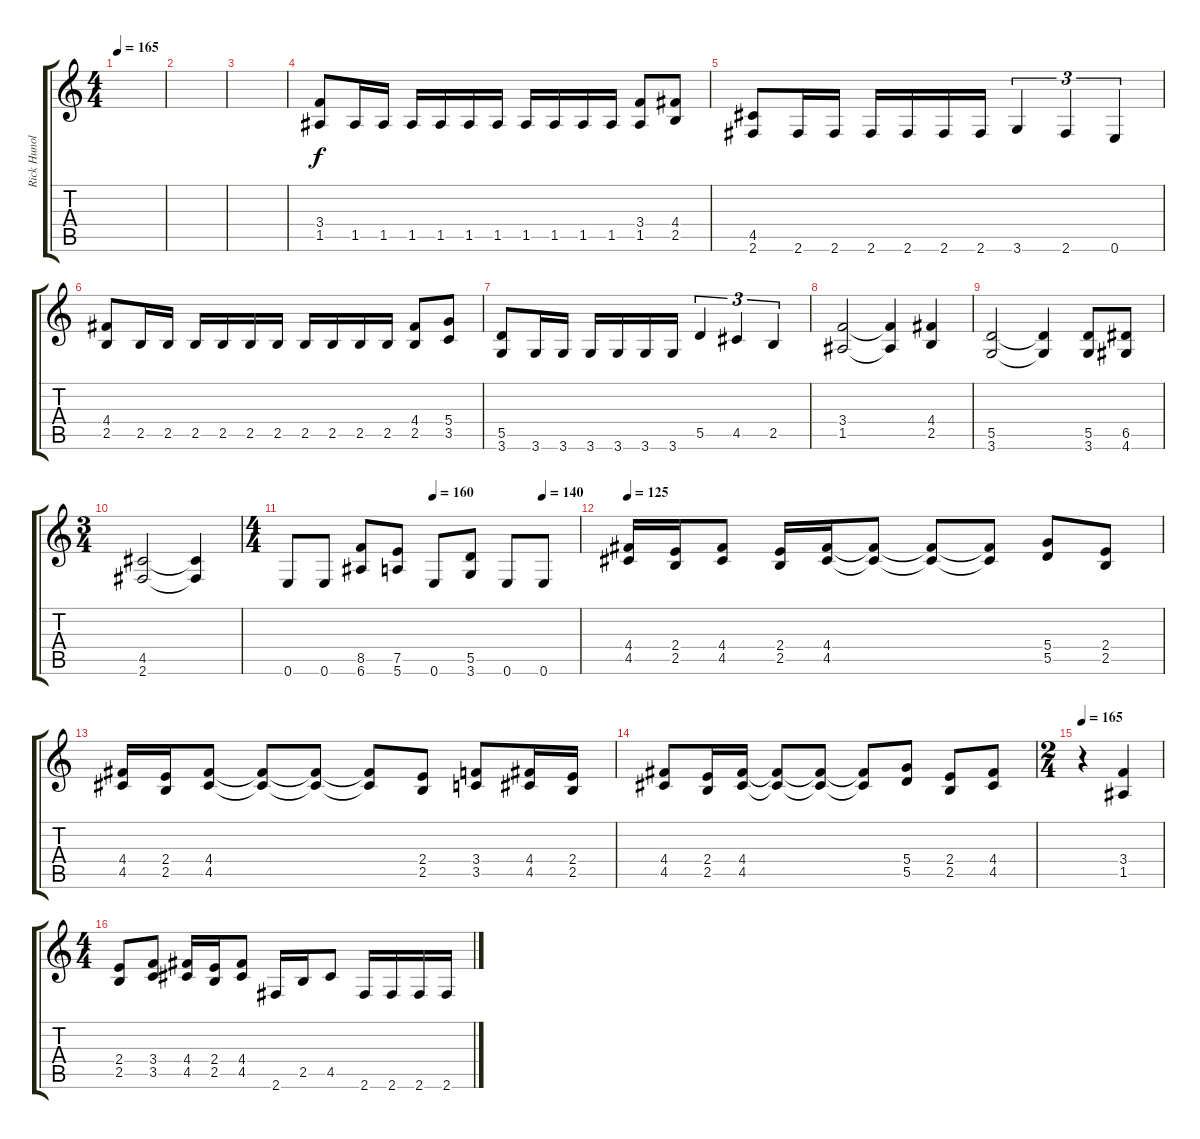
\track ("Rick Hunolt" "Rick Hunol") {instrument distortionguitar}
\staff {score tabs}
\tuning (E4 B3 G3 D3 A2 E2) {hide}
\ts (4 4)
\tempo 165
\clef g2
\ks c
|
|
|
(3.4 1.5).8 1.5.16 1.5.16 1.5.16 1.5.16 1.5.16 1.5.16 1.5.16 1.5.16 1.5.16 1.5.16 (3.4 1.5).8 (4.4 2.5).8 |
(4.5 2.6).8 2.6.16 2.6.16 2.6.16 2.6.16 2.6.16 2.6.16 3.6.4{tu (3 2)} 2.6.4{tu (3 2)} 0.6.4{tu (3 2)} |
(4.4 2.5).8 2.5.16 2.5.16 2.5.16 2.5.16 2.5.16 2.5.16 2.5.16 2.5.16 2.5.16 2.5.16 (4.4 2.5).8 (5.4 3.5).8 |
(5.5 3.6).8 3.6.16 3.6.16 3.6.16 3.6.16 3.6.16 3.6.16 5.5.4{tu (3 2)} 4.5.4{tu (3 2)} 2.5.4{tu (3 2)} |
(3.4 1.5).2 (3.4{t} 1.5{t}).4 (4.4 2.5).4 |
(5.5 3.6).2 (5.5{t} 3.6{t}).4 (5.5 3.6).8 (6.5 4.6).8 |
\ts (3 4)
(4.5 2.6).2 (4.5{t} 2.6{t}).4 |
\ts (4 4)
\tempo (160 0.5)
\tempo (140 0.875)
0.6.8 0.6.8 (8.5 6.6).8 (7.5 5.6).8 0.6.8 (5.5 3.6).8 0.6.8 0.6.8 |
\tempo 125
(4.4 4.5).16 (2.4 2.5).16 (4.4 4.5).8 (2.4 2.5).16 (4.4 4.5).16 (4.4{t} 4.5{t}).8 (4.4{t} 4.5{t}).8 (4.4{t} 4.5{t}).8 (5.4 5.5).8 (2.4 2.5).8 |
(4.4 4.5).16 (2.4 2.5).16 (4.4 4.5).8 (4.4{t} 4.5{t}).8 (4.4{t} 4.5{t}).8 (4.4{t} 4.5{t}).8 (2.4 2.5).8 (3.4 3.5).8 (4.4 4.5).16 (2.4 2.5).16 |
(4.4 4.5).8 (2.4 2.5).16 (4.4 4.5).16 (4.4{t} 4.5{t}).8 (4.4{t} 4.5{t}).8 (4.4{t} 4.5{t}).8 (5.4 5.5).8 (2.4 2.5).8 (4.4 4.5).8 |
\ts (2 4)
\tempo 165
r.4 (3.4 1.5).4 |
\ts (4 4)
(2.4 2.5).8 (3.4 3.5).8 (4.4 4.5).16 (2.4 2.5).16 (4.4 4.5).8 2.6.16 2.5.16 4.5.8 2.6.16 2.6.16 2.6.16 2.6.16
